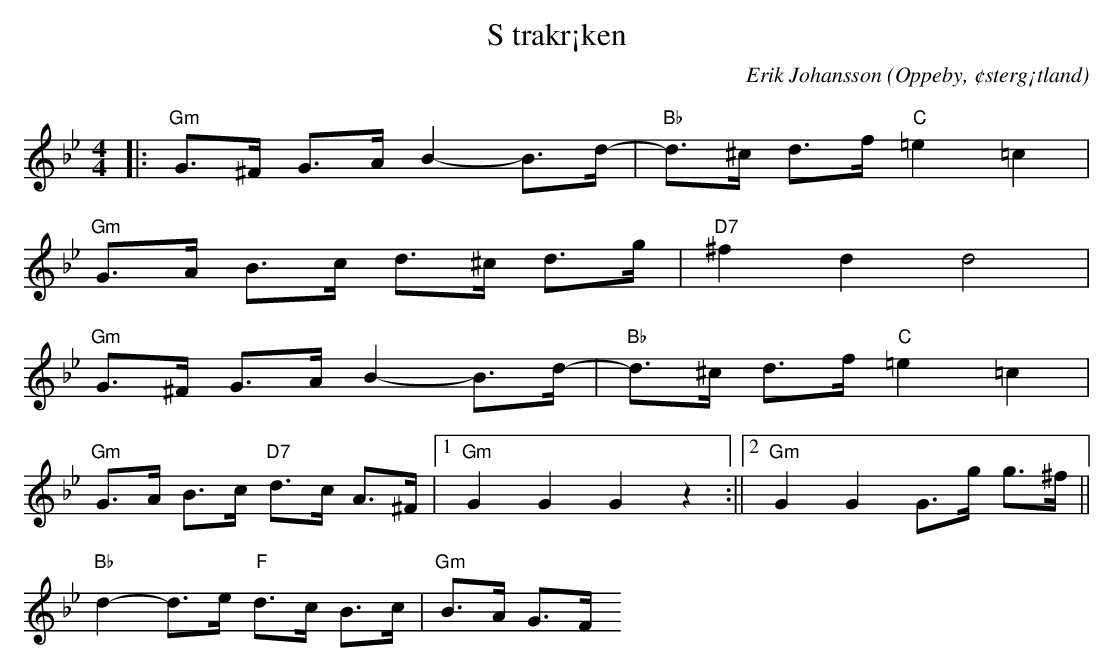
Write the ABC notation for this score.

X:1
T:S trakr¡ken
C:Erik Johansson
O:Oppeby, ¢sterg¡tland
Q:130
M:4/4
L:1/8
K:Gm
|:"Gm"G>^F G>A B2-B>d-|"Bb" d>^c d>f"C" =e2 =c2|
  "Gm"G>A B>c d>^c d>g|"D7" ^f2 d2 d4 |
  "Gm"G>^F G>A B2-B>d-|"Bb" d>^c d>f"C" =e2 =c2|
  "Gm"G>A B>c "D7"d>c A>^F|1"Gm" G2 G2 G2 z2 :||2 "Gm" G2 G2 G>g g>^f ||
  "Bb" d2-d>e "F" d>c B>c | "Gm" B>A G>F  "Eb"
